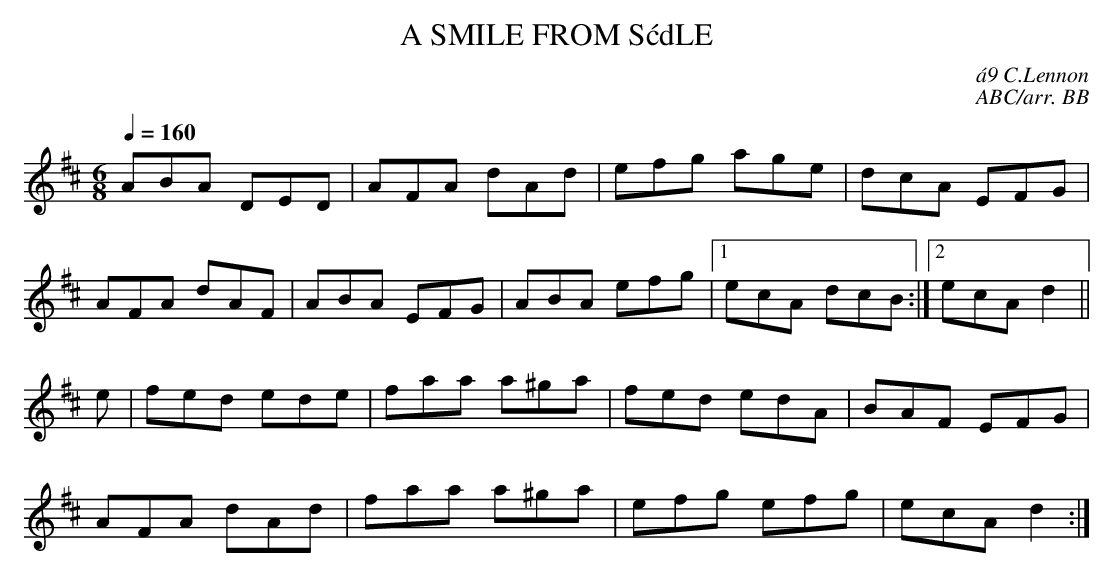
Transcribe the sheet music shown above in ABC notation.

X:1
T:SMILE FROM S\'cdLE, A
C:\'a9 C.Lennon
C:ABC/arr. BB
Q:1/4=160
M:6/8
L:1/8
K:D
ABA DED|AFA dAd|efg age|dcA EFG|
AFA dAF|ABA EFG|ABA efg|1 ecA dcB :|\
[2 ecA d2||
e|fed ede|faa a^ga|fed edA|BAF EFG|
AFA dAd|faa a^ga|efg efg|ecA d2 :|
